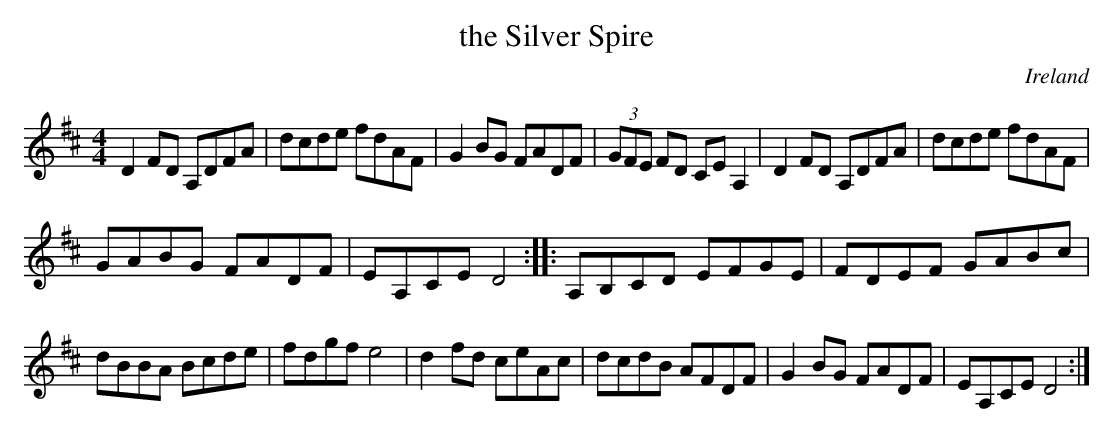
X:1
T:the Silver Spire
O:Ireland
M:4/4
K:D
D2FD A,DFA|dcde fdAF|G2BG FADF|(3GFE FD CEA,2|\
D2FD A,DFA|dcde fdAF|
GABG FADF|EA,CE D4::\
A,B,CD EFGE|FDEF GABc|
dBBA Bcde|fdgf e4|\
d2fd ceAc|dcdB AFDF|G2BG FADF|EA,CE D4:|
